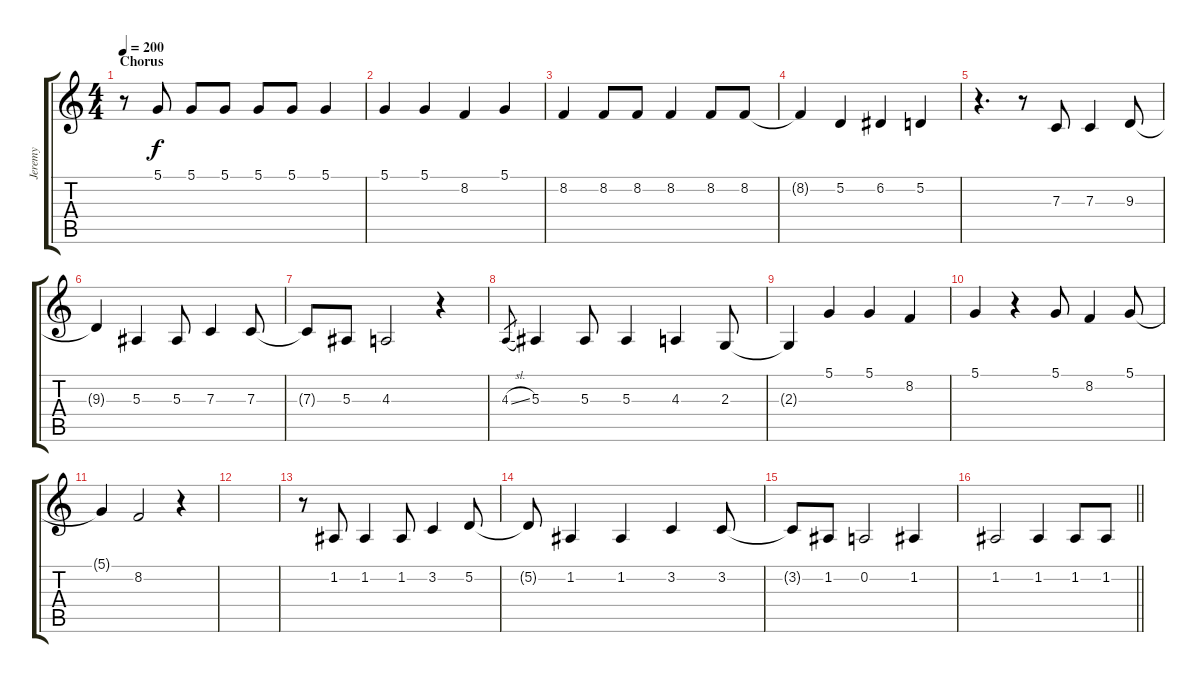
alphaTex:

\track ("Jeremy" "Jeremy") {instrument oboe}
\staff {score tabs}
\tuning (D4 A3 F3 C3 G2 C2) {hide}
\ts (4 4)
\section ("" "Chorus")
\tempo 200
\clef g2
\ks c
r.8{dy f} 5.1.8 5.1.8 5.1.8 5.1.8 5.1.8 5.1.4 |
5.1.4 5.1.4 8.2.4 5.1.4 |
8.2.4 8.2.8 8.2.8 8.2.4 8.2.8 8.2.8 |
8.2{t}.4 5.2.4 6.2.4 5.2.4 |
r.4{d} r.8 7.3.8 7.3.4 9.3.8 |
9.3{t}.4 5.3.4 5.3.8 7.3.4 7.3.8 |
7.3{t}.8 5.3.8 4.3.2 r.4 |
4.3{sl}.8{gr} 5.3.4 5.3.8 5.3.4 4.3.4 2.3.8 |
2.3{t}.4 5.1.4 5.1.4 8.2.4 |
5.1.4 r.4 5.1.8 8.2.4 5.1.8 |
5.1{t}.4 8.2.2 r.4 |
|
r.8 1.2.8 1.2.4 1.2.8 3.2.4 5.2.8 |
5.2{t}.8 1.2.4 1.2.4 3.2.4 3.2.8 |
3.2{t}.8 1.2.8 0.2.2 1.2.4 |
\barLineRight lightlight
1.2.2 1.2.4 1.2.8 1.2.8
